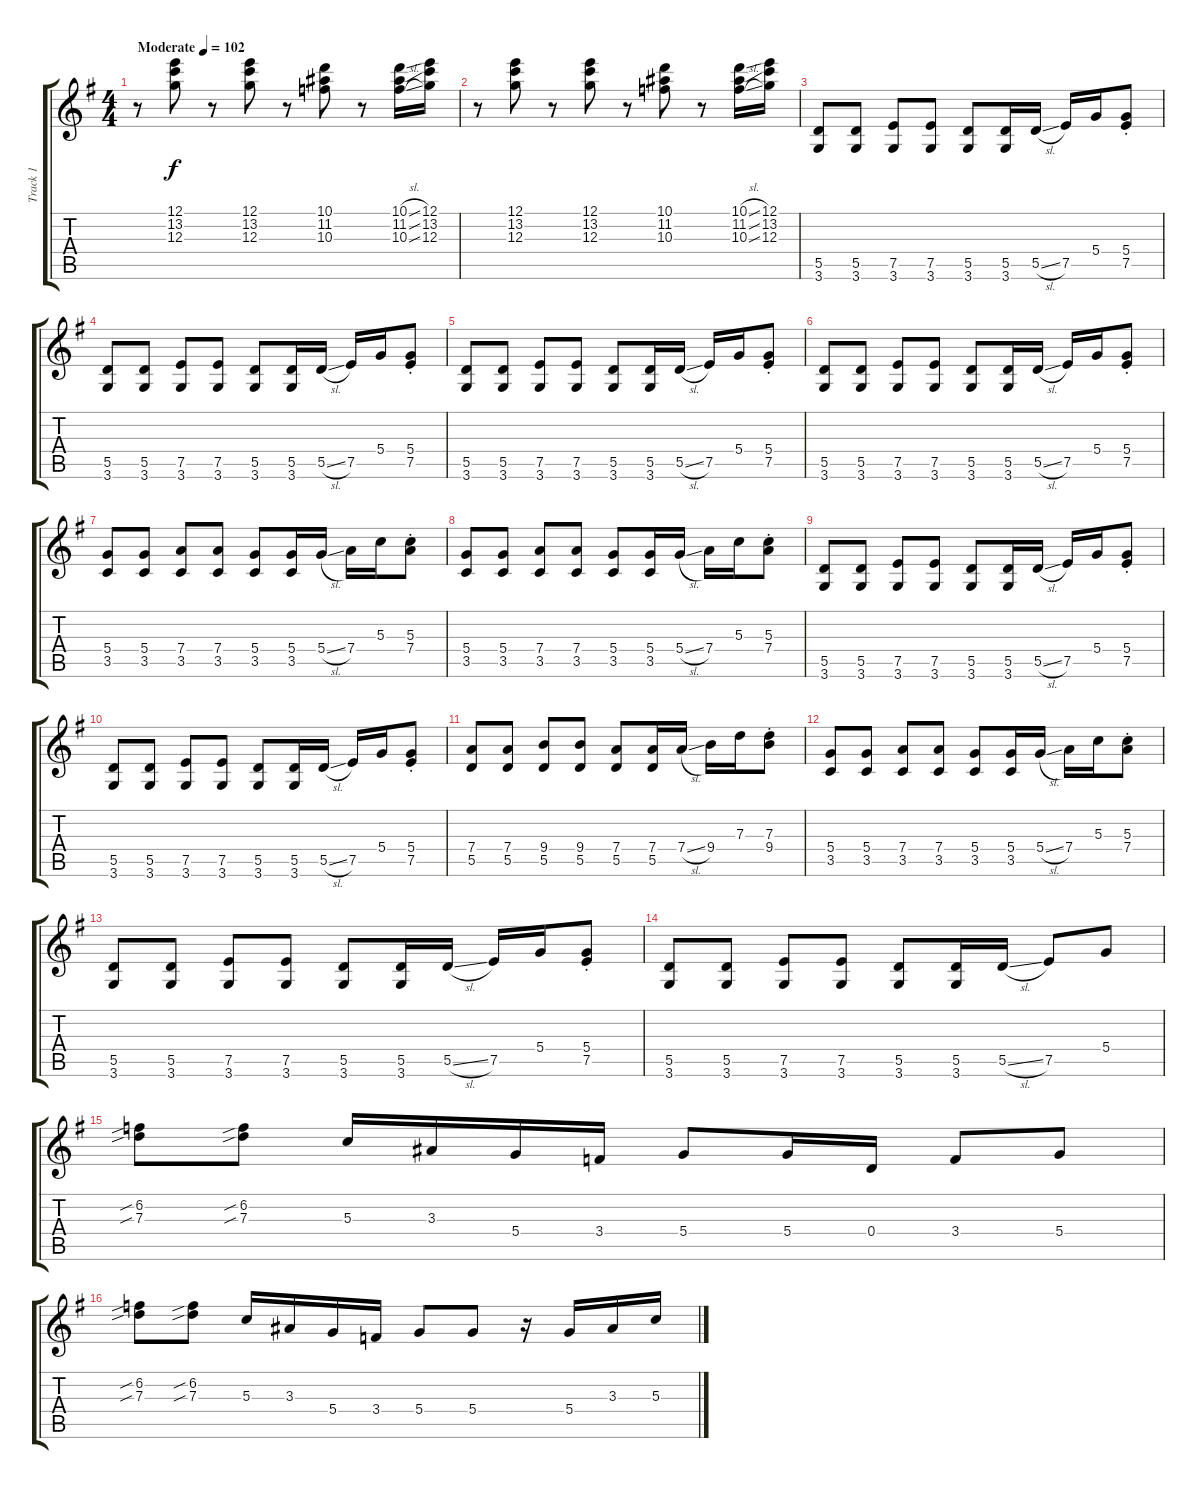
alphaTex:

\track ("Track 1" "Track 1") {instrument electricguitarjazz}
\staff {score tabs}
\tuning (E4 B3 G3 D3 A2 E2) {hide}
\ts (4 4)
\tempo (102 "Moderate")
\clef g2
\ks g
r.8{dy f instrument electricguitarjazz} (12.1 13.2 12.3).8 r.8 (12.1 13.2 12.3).8 r.8 (10.1 11.2 10.3).8 r.8 (10.1{sl} 11.2{sl} 10.3{sl}).16 (12.1 13.2 12.3).16 |
r.8 (12.1 13.2 12.3).8 r.8 (12.1 13.2 12.3).8 r.8 (10.1 11.2 10.3).8 r.8 (10.1{sl} 11.2{sl} 10.3{sl}).16 (12.1 13.2 12.3).16 |
(5.5 3.6).8 (5.5 3.6).8 (7.5 3.6).8 (7.5 3.6).8 (5.5 3.6).8 (5.5 3.6).16 5.5{sl}.16 7.5.16 5.4.16 (5.4 7.5{st}).8 |
(5.5 3.6).8 (5.5 3.6).8 (7.5 3.6).8 (7.5 3.6).8 (5.5 3.6).8 (5.5 3.6).16 5.5{sl}.16 7.5.16 5.4.16 (5.4 7.5{st}).8 |
(5.5 3.6).8 (5.5 3.6).8 (7.5 3.6).8 (7.5 3.6).8 (5.5 3.6).8 (5.5 3.6).16 5.5{sl}.16 7.5.16 5.4.16 (5.4 7.5{st}).8 |
(5.5 3.6).8 (5.5 3.6).8 (7.5 3.6).8 (7.5 3.6).8 (5.5 3.6).8 (5.5 3.6).16 5.5{sl}.16 7.5.16 5.4.16 (5.4 7.5{st}).8 |
(5.4 3.5).8 (5.4 3.5).8 (7.4 3.5).8 (7.4 3.5).8 (5.4 3.5).8 (5.4 3.5).16 5.4{sl}.16 7.4.16 5.3.16 (5.3{st} 7.4).8 |
(5.4 3.5).8 (5.4 3.5).8 (7.4 3.5).8 (7.4 3.5).8 (5.4 3.5).8 (5.4 3.5).16 5.4{sl}.16 7.4.16 5.3.16 (5.3{st} 7.4).8 |
(5.5 3.6).8 (5.5 3.6).8 (7.5 3.6).8 (7.5 3.6).8 (5.5 3.6).8 (5.5 3.6).16 5.5{sl}.16 7.5.16 5.4.16 (5.4 7.5{st}).8 |
(5.5 3.6).8 (5.5 3.6).8 (7.5 3.6).8 (7.5 3.6).8 (5.5 3.6).8 (5.5 3.6).16 5.5{sl}.16 7.5.16 5.4.16 (5.4 7.5{st}).8 |
(7.4 5.5).8 (7.4 5.5).8 (9.4 5.5).8 (9.4 5.5).8 (7.4 5.5).8 (7.4 5.5).16 7.4{sl}.16 9.4.16 7.3.16 (7.3{st} 9.4).8 |
(5.4 3.5).8 (5.4 3.5).8 (7.4 3.5).8 (7.4 3.5).8 (5.4 3.5).8 (5.4 3.5).16 5.4{sl}.16 7.4.16 5.3.16 (5.3{st} 7.4).8 |
(5.5 3.6).8 (5.5 3.6).8 (7.5 3.6).8 (7.5 3.6).8 (5.5 3.6).8 (5.5 3.6).16 5.5{sl}.16 7.5.16 5.4.16 (5.4 7.5{st}).8 |
(5.5 3.6).8 (5.5 3.6).8 (7.5 3.6).8 (7.5 3.6).8 (5.5 3.6).8 (5.5 3.6).16 5.5{sl}.16 7.5.8 5.4.8 |
(6.2{sib} 7.3{sib}).8 (6.2{sib} 7.3{sib}).8 5.3.16 3.3.16 5.4.16 3.4.16 5.4.8 5.4.16 0.4.16 3.4.8 5.4.8 |
(6.2{sib} 7.3{sib}).8 (6.2{sib} 7.3{sib}).8 5.3.16 3.3.16 5.4.16 3.4.16 5.4.8 5.4.8 r.16 5.4.16 3.3.16 5.3.16
